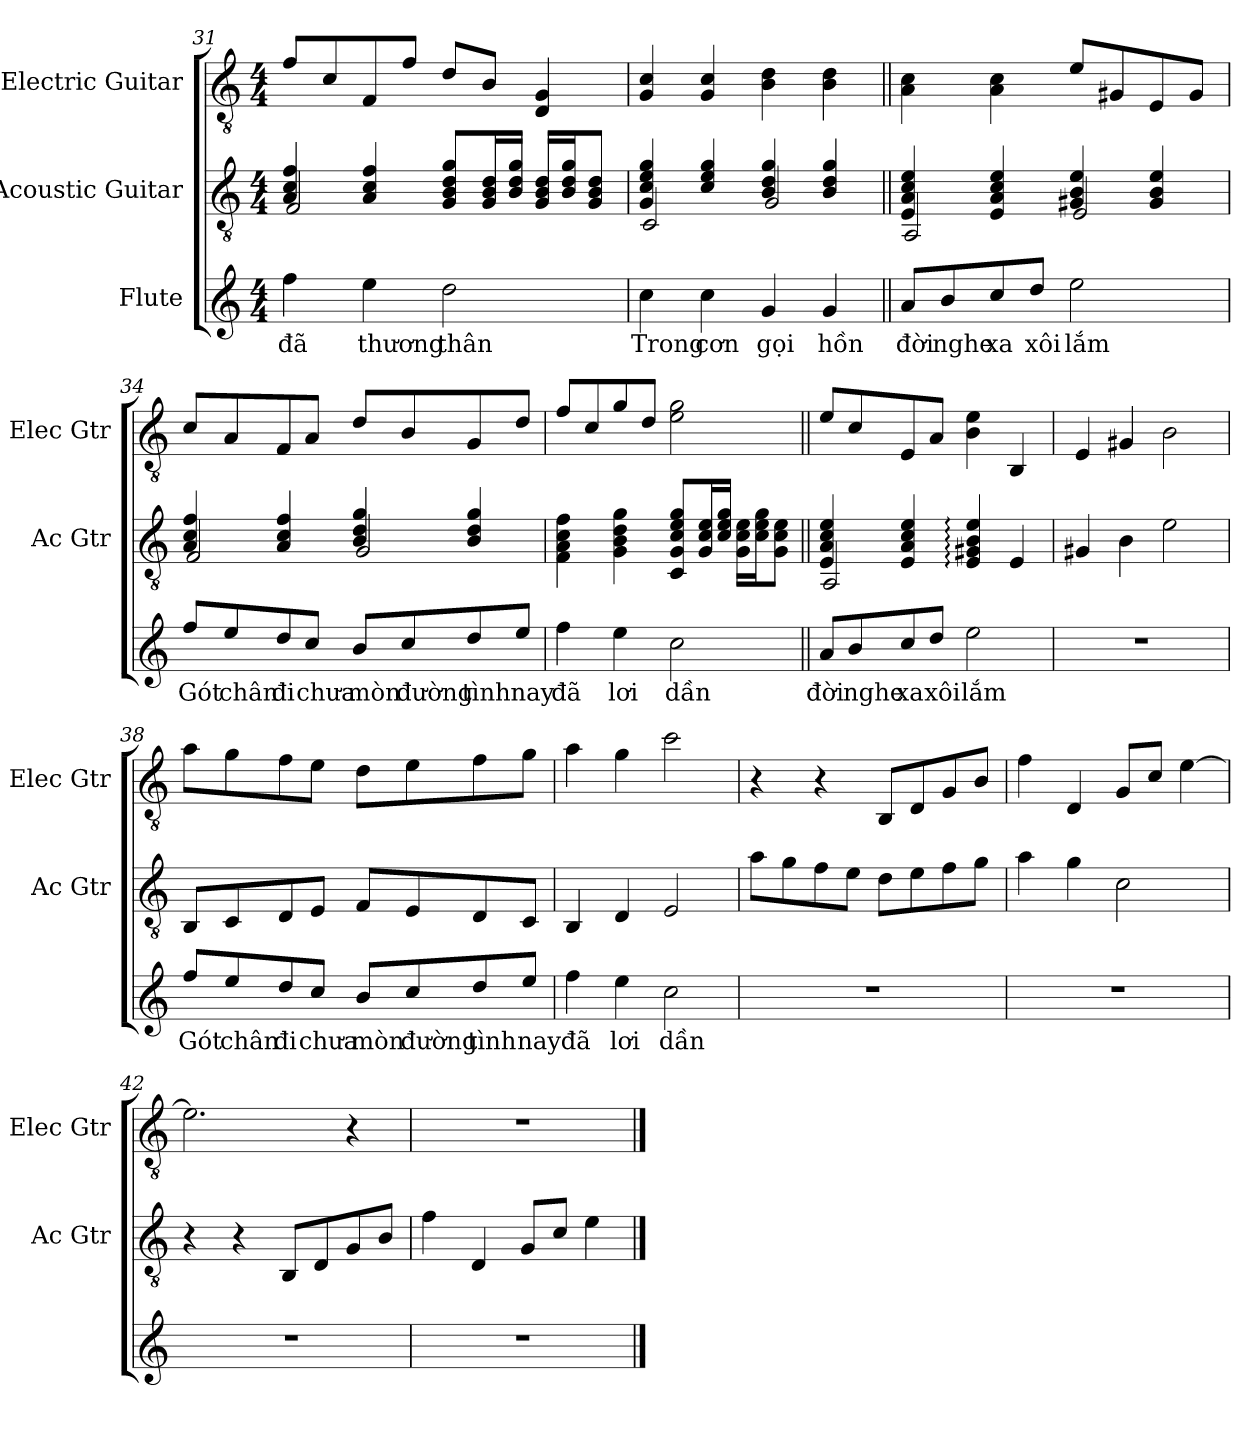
**kern	**text	**kern	**kern
*part3	*part3	*part2	*part1
*staff3	*staff3	*staff2	*staff1
*I"Flute	*	*I"Acoustic Guitar	*I"Electric Guitar
*	*	*I'Ac Gtr	*I'Elec Gtr
*clefG2	*	*clefGv2	*clefGv2
*k[]	*	*k[]	*k[]
*M4/4	*	*M4/4	*M4/4
=31	=31	=31	=31
*	*	*^	*
4ff\	đã	4A/ 4c/ 4f/	2F/	8f/L
.	.	.	.	8c/
4ee\	thương	4A/ 4c/ 4f/	.	8F/
.	.	.	.	8f/J
2dd\	thân	8G/ 8B/ 8d/ 8g/L	2ryy	8d/L
.	.	16G/ 16B/ 16d/L	.	8B/J
.	.	16B/ 16d/ 16g/JJ	.	.
.	.	16G/ 16B/ 16d/LL	.	4D/ 4G/
.	.	16B/ 16d/ 16g/J	.	.
.	.	8G/ 8B/ 8d/J	.	.
=32	=32	=32	=32	=32
4cc\	Trong	4G/ 4c/ 4e/ 4g/	2C/	4G/ 4c/
4cc\	cơn	4c/ 4e/ 4g/	.	4G/ 4c/
4g/	gọi	4B/ 4d/ 4g/	2G/	4B\ 4d\
4g/	hồn	4B/ 4d/ 4g/	.	4B\ 4d\
!!LO:LB:g=z
=33||	=33||	=33||	=33||	=33||
8a/L	đời	4E/ 4A/ 4c/ 4e/	2AA/	4A\ 4c\
8b/	nghe	.	.	.
8cc/	xa	4E/ 4A/ 4c/ 4e/	.	4A\ 4c\
8dd/J	xôi	.	.	.
2ee\	lắm	4G#X/ 4B/ 4e/	2E/	8e/L
.	.	.	.	8G#X/
.	.	4G#/ 4B/ 4e/	.	8E/
.	.	.	.	8G#/J
=34	=34	=34	=34	=34
8ff/L	Gót	4A/ 4c/ 4f/	2F/	8c/L
8ee/	chân	.	.	8A/
8dd/	đi	4A/ 4c/ 4f/	.	8F/
8cc/J	chưa	.	.	8A/J
8b/L	mòn	4B/ 4d/ 4g/	2G/	8d/L
8cc/	đường	.	.	8B/
8dd/	tình	4B/ 4d/ 4g/	.	8G/
8ee/J	nay	.	.	8d/J
*	*	*v	*v	*
=35	=35	=35	=35
4ff\	đã	4F\ 4A\ 4c\ 4f\	8f/L
.	.	.	8c/
4ee\	lơi	4G\ 4B\ 4d\ 4g\	8g/
.	.	.	8d/J
2cc\	dần	8C/ 8G/ 8c/ 8e/ 8g/L	2e\ 2g\
.	.	16G/ 16c/ 16e/L	.
.	.	16c/ 16e/ 16g/JJ	.
.	.	16G\ 16c\ 16e\LL	.
.	.	16c\ 16e\ 16g\J	.
.	.	8G\ 8c\ 8e\J	.
!!LO:LB:g=z
=36||	=36||	=36||	=36||
*	*	*	*MM78
*	*	*^	*
8a/L	đời	4E/ 4A/ 4c/ 4e/	2AA/	8e/L
8b/	nghe	.	.	8c/
8cc/	xa	4E/ 4A/ 4c/ 4e/	.	8E/
8dd/J	xôi	.	.	8A/J
2ee\	lắm	4E/: 4G#X/: 4B/: 4e/:	2ryy	4B\ 4e\
.	.	4E/	.	4BB/
*	*	*v	*v	*
=37	=37	=37	=37
1r	.	4G#X/	4E/
.	.	4B\	4G#X/
.	.	2e\	2B\
=38	=38	=38	=38
*	*	*	*MM72
8ff/L	Gót	8BB/L	8a\L
8ee/	chân	8C/	8g\
8dd/	đi	8D/	8f\
8cc/J	chưa	8E/J	8e\J
8b/L	mòn	8F/L	8d\L
8cc/	đường	8E/	8e\
8dd/	tình	8D/	8f\
8ee/J	nay	8C/J	8g\J
=39	=39	=39	=39
4ff\	đã	4BB/	4a\
4ee\	lơi	4D/	4g\
2cc\	dần	2E/	2cc\
!!LO:LB:g=z
=40	=40	=40	=40
1r	.	8a\L	4r
.	.	8g\	.
.	.	8f\	4r
.	.	8e\J	.
.	.	8d\L	8BB/L
.	.	8e\	8D/
.	.	8f\	8G/
.	.	8g\J	8B/J
=41	=41	=41	=41
1r	.	4a\	4f\
.	.	4g\	4D/
.	.	2c\	8G/L
.	.	.	8c/J
.	.	.	[4e\
=42	=42	=42	=42
1r	.	4r	2.e\]
.	.	4r	.
.	.	8BB/L	.
.	.	8D/	.
.	.	8G/	4r
.	.	8B/J	.
=43	=43	=43	=43
1r	.	4f\	1r
.	.	4D/	.
.	.	8G/L	.
.	.	8c/J	.
.	.	4e\	.
==	==	==	==
*-	*-	*-	*-
